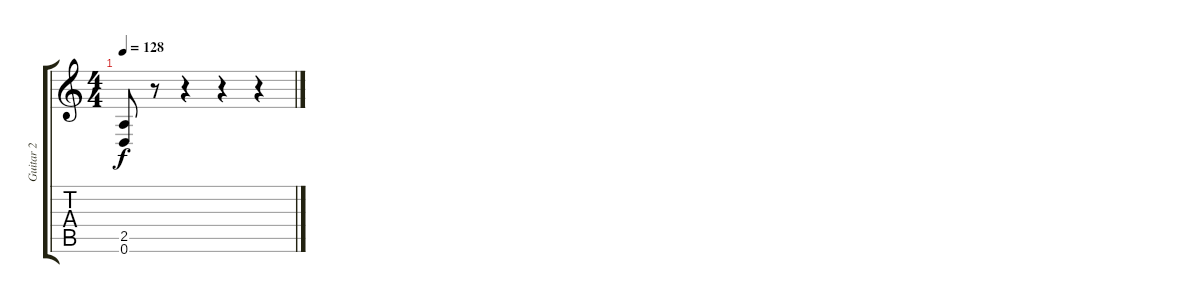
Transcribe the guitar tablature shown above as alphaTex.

\track ("Guitar 2" "Guitar 2") {instrument overdrivenguitar}
\staff {score tabs}
\tuning (D4 A3 F3 C3 G2 D2) {hide}
\ts (4 4)
\tempo 128
\clef g2
\ks c
(2.5 0.6).8{dy f} r.8 r.4 r.4 r.4
